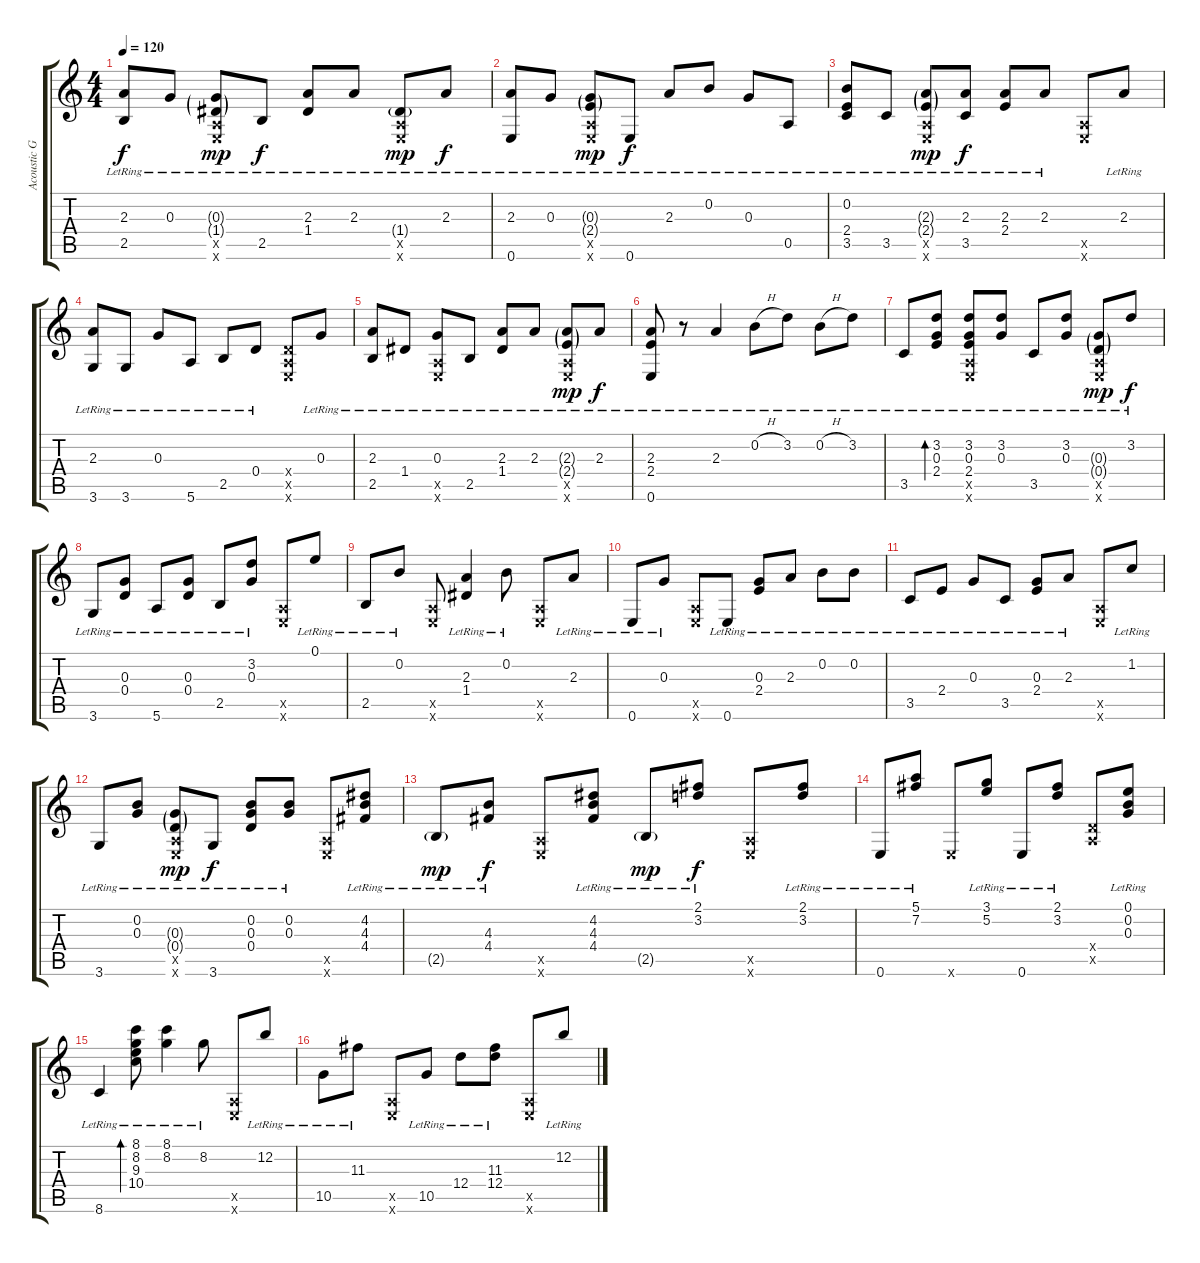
\track ("Acoustic Guitar" "Acoustic G") {instrument acousticguitarsteel}
\staff {score tabs}
\tuning (E4 B3 G3 D3 A2 E2) {hide}
\ts (4 4)
\tempo 120
\clef g2
\ks c
(2.3{lr} 2.5{lr}).8{dy f} 0.3{lr}.8 (0.3{g lr} 1.4{g lr} 0.5{x} 0.6{x}).8{dy mp} 2.5{lr}.8{dy f} (2.3{lr} 1.4{lr}).8 2.3{lr}.8 (1.4{g lr} 0.5{x} 0.6{x}).8{dy mp} 2.3{lr}.8{dy f} |
(2.3{lr} 0.6{lr}).8 0.3{lr}.8 (0.3{g lr} 2.4{g lr} 0.5{x} 0.6{x}).8{dy mp} 0.6{lr}.8{dy f} 2.3{lr}.8 0.2{lr}.8 0.3{lr}.8 0.5{lr}.8 |
(0.2{lr} 2.4{lr} 3.5{lr}).8 3.5{lr}.8 (2.3{g lr} 2.4{g lr} 0.5{x} 0.6{x}).8{dy mp} (2.3{lr} 3.5{lr}).8{dy f} (2.3{lr} 2.4{lr}).8 2.3{lr}.8 (0.5{x} 0.6{x}).8 2.3{lr}.8 |
(2.3{lr} 3.6{lr}).8 3.6{lr}.8 0.3{lr}.8 5.6{lr}.8 2.5{lr}.8 0.4{lr}.8 (0.4{x} 0.5{x} 0.6{x}).8 0.3{lr}.8 |
(2.3{lr} 2.5{lr}).8 1.4{lr}.8 (0.3{lr} 0.5{x} 0.6{x}).8 2.5{lr}.8 (2.3{lr} 1.4{lr}).8 2.3{lr}.8 (2.3{g lr} 2.4{g lr} 0.5{x} 0.6{x}).8{dy mp} 2.3{lr}.8{dy f} |
(2.3{lr} 2.4{lr} 0.6{lr}).8 r.8 2.3{lr}.4 0.2{h lr}.8 3.2{lr}.8 0.2{h lr}.8 3.2{lr}.8 |
3.5{lr}.8 (3.2{lr} 0.3{lr} 2.4{lr}).8{bd 480} (3.2{lr} 0.3{lr} 2.4{lr} 0.5{x} 0.6{x}).8 (3.2{lr} 0.3{lr}).8 3.5{lr}.8 (3.2{lr} 0.3{lr}).8 (0.3{g lr} 0.4{g lr} 0.5{x} 0.6{x}).8{dy mp} 3.2{lr}.8{dy f} |
3.6{lr}.8 (0.3{lr} 0.4{lr}).8 5.6{lr}.8 (0.3{lr} 0.4{lr}).8 2.5{lr}.8 (3.2{lr} 0.3{lr}).8 (0.5{x} 0.6{x}).8 0.1{lr}.8 |
2.5{lr}.8 0.2{lr}.8 (0.5{x} 0.6{x}).8 (2.3{lr} 1.4{lr}).4 0.2{lr}.8 (0.5{x} 0.6{x}).8 2.3{lr}.8 |
0.6{lr}.8 0.3{lr}.8 (0.5{x} 0.6{x}).8 0.6{lr}.8 (0.3{lr} 2.4{lr}).8 2.3{lr}.8 0.2{lr}.8 0.2{lr}.8 |
3.5{lr}.8 2.4{lr}.8 0.3{lr}.8 3.5{lr}.8 (0.3{lr} 2.4{lr}).8 2.3{lr}.8 (0.5{x} 0.6{x}).8 1.2{lr}.8 |
3.6{lr}.8 (0.2{lr} 0.3{lr}).8 (0.3{g lr} 0.4{g lr} 0.5{x} 0.6{x}).8{dy mp} 3.6{lr}.8{dy f} (0.2{lr} 0.3{lr} 0.4{lr}).8 (0.2{lr} 0.3{lr}).8 (0.5{x} 0.6{x}).8 (4.2{lr} 4.3{lr} 4.4{lr}).8 |
2.5{g lr}.8{dy mp} (4.3{lr} 4.4{lr}).8{dy f} (0.5{x} 0.6{x}).8 (4.2{lr} 4.3{lr} 4.4{lr}).8 2.5{g lr}.8{dy mp} (2.1{lr} 3.2{lr}).8{dy f} (0.5{x} 0.6{x}).8 (2.1{lr} 3.2{lr}).8 |
0.6{lr}.8 (5.1{lr} 7.2{lr}).8 0.6{x}.8 (3.1{lr} 5.2{lr}).8 0.6{lr}.8 (2.1{lr} 3.2{lr}).8 (0.4{x} 0.5{x}).8 (0.1{lr} 0.2{lr} 0.3{lr}).8 |
8.6{lr}.4 (8.1{lr} 8.2{lr} 9.3{lr} 10.4{lr}).8{bd 240} (8.1{lr} 8.2{lr}).4 8.2{lr}.8 (0.5{x} 0.6{x}).8 12.2{lr}.8 |
10.5{lr}.8 11.3{lr}.8 (0.5{x} 0.6{x}).8 10.5{lr}.8 12.4{lr}.8 (11.3{lr} 12.4{lr}).8 (0.5{x} 0.6{x}).8 12.2{lr}.8
